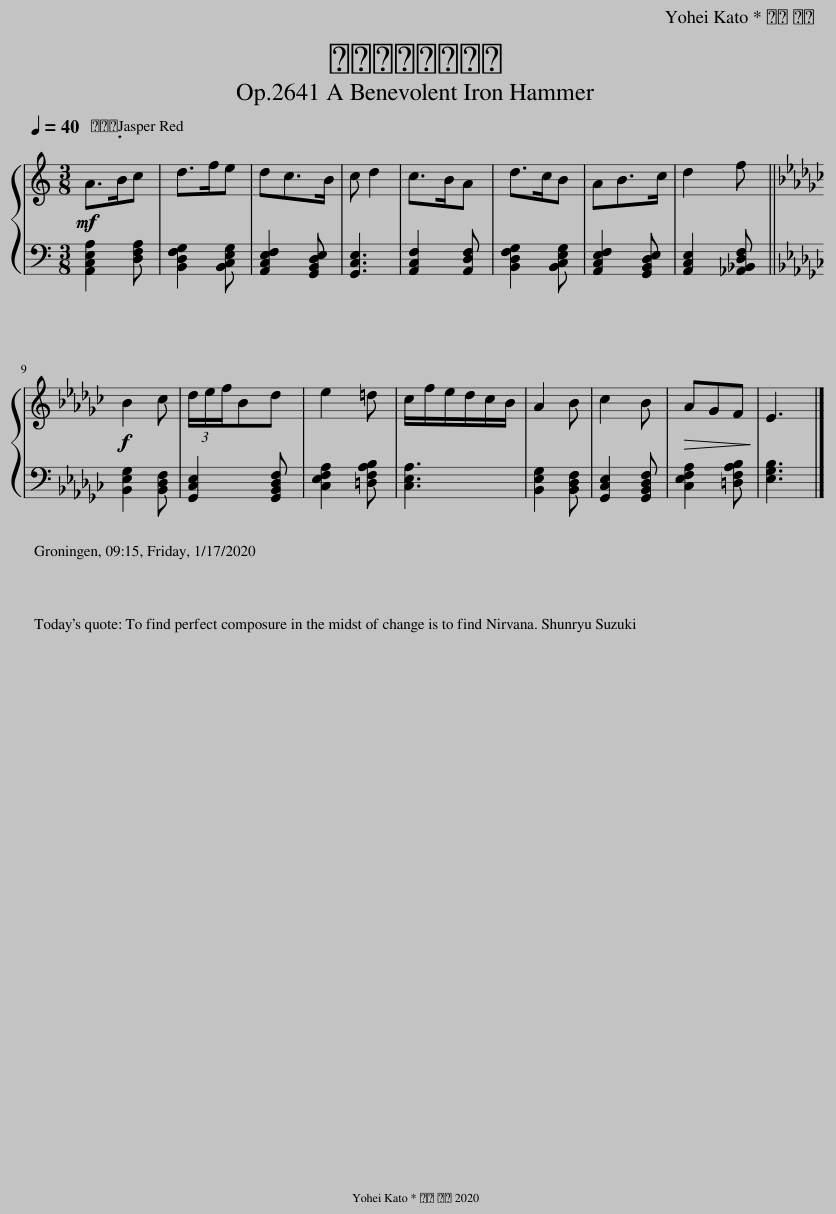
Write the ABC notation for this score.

X:1
%%score { 1 | 2 }
L:1/8
Q:1/4=40
M:3/8
I:linebreak $
K:C
V:1 treble
V:2 bass
V:1
!mf! A>Bc | d>fe | dc>B | c d2 | c>BA | %5
 d>cB | AB>c | d2 f ||$[K:Gb]!f! B2 c | (3d/e/f/Bd | %10
 e2 =d | c/f/e/d/c/B/ | A2 B | c2 B |!>(! AGF!>)! | %15
 E3 |] %16
V:2
 [A,,C,E,A,]2 [D,F,A,] | [B,,D,F,G,]2 [B,,C,E,G,] | [A,,C,E,F,]2 [G,,B,,D,E,] | [G,,C,E,]3 | [A,,C,F,]2 [A,,D,F,] | %5
 [B,,D,F,G,]2 [B,,C,E,G,] | [A,,C,E,F,]2 [G,,B,,D,E,] | [A,,C,E,]2 [_A,,_B,,D,F,] ||$[K:Gb] [B,,E,G,]2 [B,,D,F,] | [G,,C,E,]2 [G,,B,,D,F,] | %10
 [C,E,F,A,]2 [=D,F,A,B,] | [C,E,A,]3 | [B,,E,G,]2 [B,,D,F,] | [G,,C,E,]2 [G,,B,,D,F,] | [C,E,F,A,]2 [=D,F,A,B,] | %15
 [E,G,B,]3 |] %16
